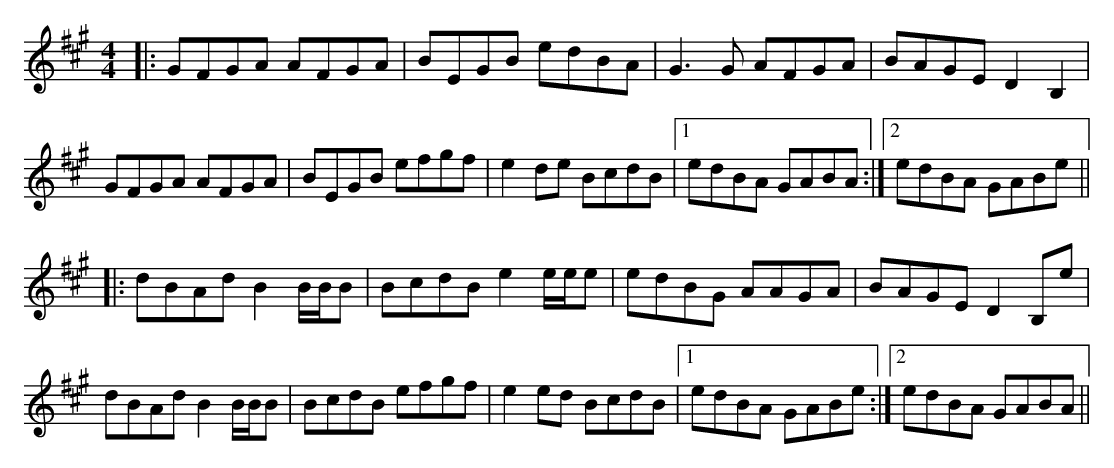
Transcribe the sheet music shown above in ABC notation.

X:1
M:4/4
K:Emix
|:GFGA AFGA|BEGB edBA|G3G AFGA|BAGE D2B,2|
GFGA AFGA|BEGB efgf|e2de BcdB|1 edBA GABA:|2 edBA GABe||
|:dBAd B2B/B/B|BcdB e2e/e/e|edBG AAGA|BAGE D2B,e|
dBAd B2B/B/B|BcdB efgf|e2ed BcdB|1 edBA GABe:|2 edBA GABA||
